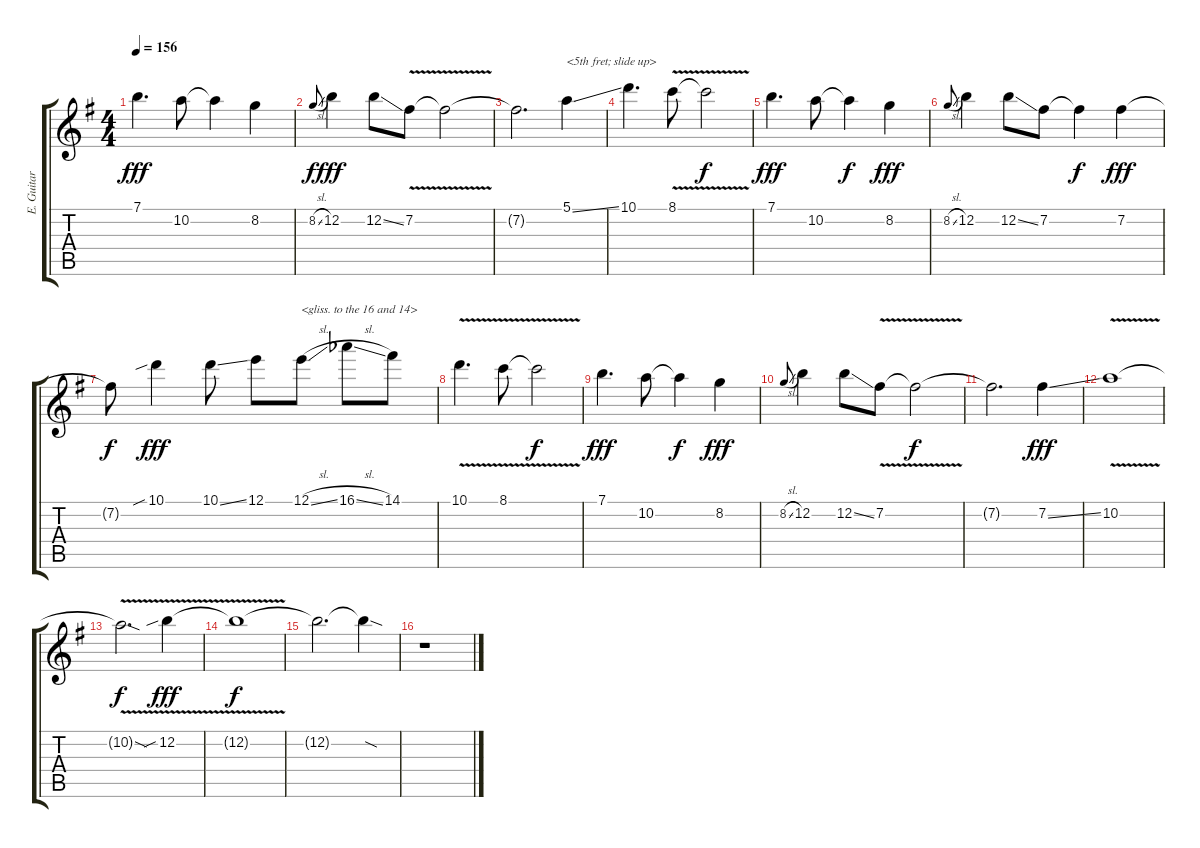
\track ("E. Guitar I" "E. Guitar ") {instrument overdrivenguitar}
\staff {score tabs}
\tuning (E4 B3 G3 D3 A2 E2) {hide}
\ts (4 4)
\tempo 156
\clef g2
\ks g
7.1.4{d dy fff} 10.2.8 10.2{t}.4 8.2.4 |
8.2{sl}.8{gr onbeat dy f} 12.2.4{dy fff} 12.2{ss}.8 7.2{v}.8 7.2{t}.2 |
7.2{t}.2{d} 5.1{ss}.4{txt "<5th fret; slide up>"} |
10.1.4{d} 8.1{v}.8 8.1{t}.2{dy f} |
7.1.4{d dy fff} 10.2.8 10.2{t}.4{dy f} 8.2.4{dy fff} |
8.2{sl}.8{gr onbeat} 12.2.4 12.2{ss}.8 7.2.8 7.2{t}.4{dy f} 7.2.4{dy fff} |
7.2{t}.8{dy f} 10.1{sib}.4{dy fff} 10.1{ss}.8 12.1.8 12.1{sl}.8{txt "<gliss. to the 16 and 14>"} 16.1{sl acc b}.8 14.1.8 |
10.1{v}.4{d} 8.1{v}.8 8.1{t}.2{dy f} |
7.1.4{d dy fff} 10.2.8 10.2{t}.4{dy f} 8.2.4{dy fff} |
8.2{sl}.8{gr onbeat} 12.2.4 12.2{ss}.8 7.2{v}.8 7.2{t}.2{dy f} |
7.2{t}.2{d} 7.2{ss}.4{dy fff} |
10.2{v}.1 |
10.2{sod t}.2{d dy f} 12.2{v sib}.4{dy fff} |
12.2{t}.1{dy f} |
12.2{t}.2{d} 12.2{sod t}.4 |
r.1
